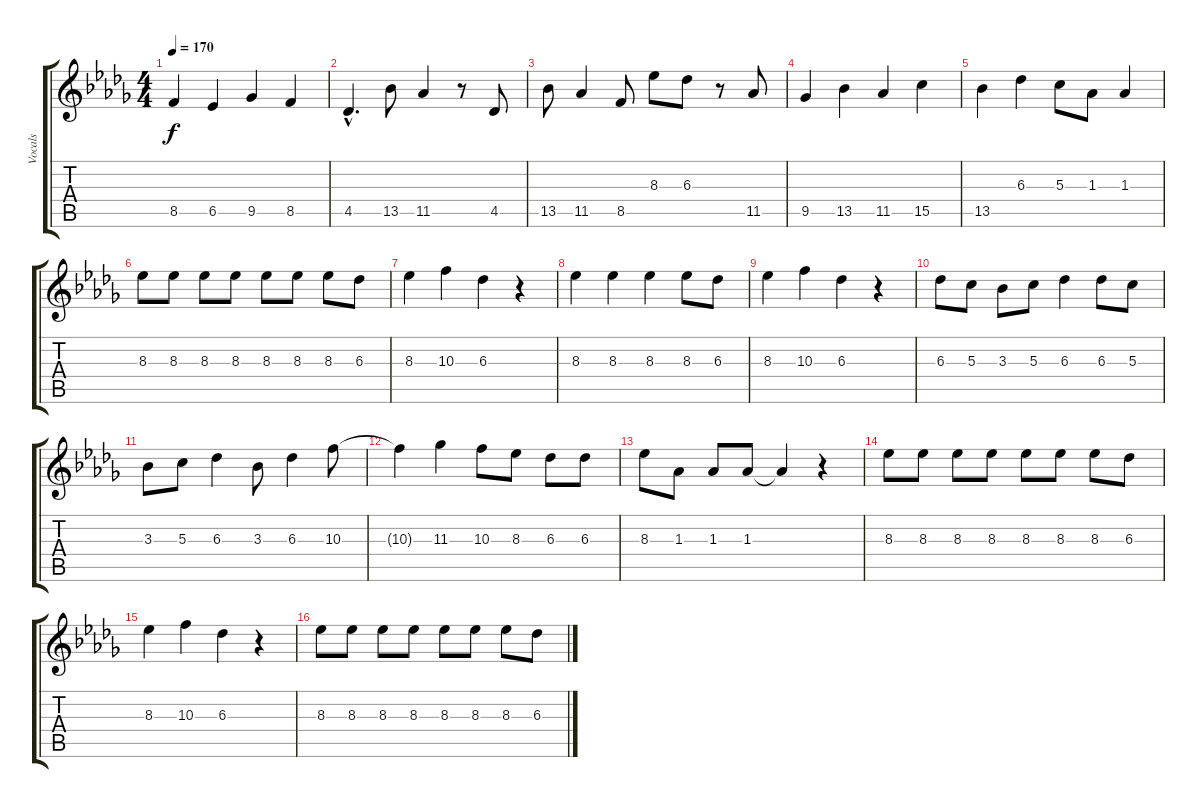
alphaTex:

\track ("Vocals" "Vocals") {instrument acousticguitarnylon}
\staff {score tabs}
\tuning (E4 B3 G3 D3 A2 E2) {hide}
\ts (4 4)
\tempo 170
\clef g2
\ks db
8.5.4{dy f} 6.5.4 9.5.4 8.5.4 |
4.5{hac}.4{d} 13.5.8 11.5.4 r.8 4.5.8 |
13.5.8 11.5.4 8.5.8 8.3.8 6.3.8 r.8 11.5.8 |
9.5.4 13.5.4 11.5.4 15.5.4 |
13.5.4 6.3.4 5.3.8 1.3.8 1.3.4 |
8.3.8 8.3.8 8.3.8 8.3.8 8.3.8 8.3.8 8.3.8 6.3.8 |
8.3.4 10.3.4 6.3.4 r.4 |
8.3.4 8.3.4 8.3.4 8.3.8 6.3.8 |
8.3.4 10.3.4 6.3.4 r.4 |
6.3.8 5.3.8 3.3.8 5.3.8 6.3.4 6.3.8 5.3.8 |
3.3.8 5.3.8 6.3.4 3.3.8 6.3.4 10.3.8 |
10.3{t}.4 11.3.4 10.3.8 8.3.8 6.3.8 6.3.8 |
8.3.8 1.3.8 1.3.8 1.3.8 1.3{t}.4 r.4 |
8.3.8 8.3.8 8.3.8 8.3.8 8.3.8 8.3.8 8.3.8 6.3.8 |
8.3.4 10.3.4 6.3.4 r.4 |
8.3.8 8.3.8 8.3.8 8.3.8 8.3.8 8.3.8 8.3.8 6.3.8
